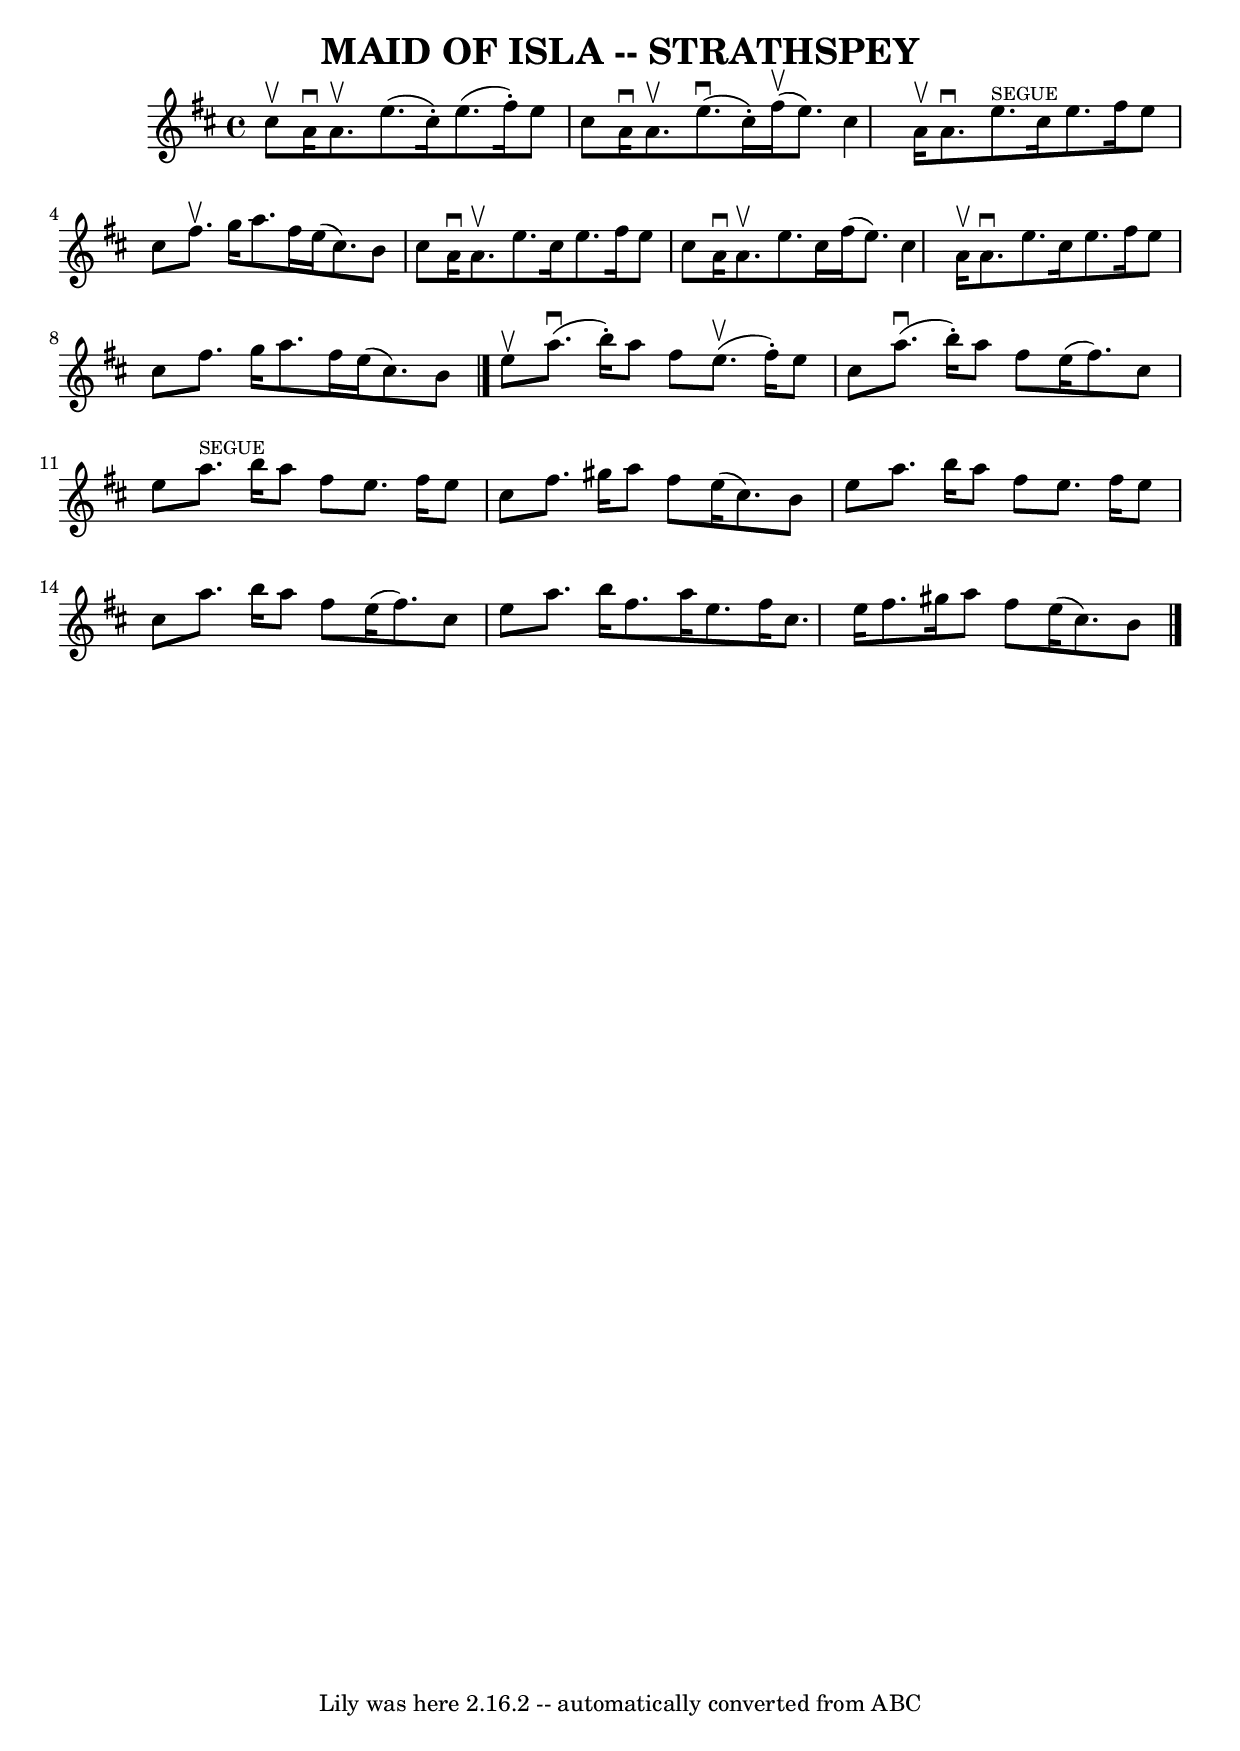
\version "2.16.2"
\include "Mammoth.ily"
\header {
  %% book = "Ryan's Mammoth Collection of Fiddle Tunes"
  crossRefNumber = "1"
  footnotes = ""
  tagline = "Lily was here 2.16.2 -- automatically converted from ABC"
  title = "MAID OF ISLA -- STRATHSPEY"

}
voicedefault =  {


  \override Staff.TimeSignature #'style = #'C
  \time 4/4 
  \key a \mixolydian
  cis''8^\upbow       |
  a'16^\downbow  
  a'8.^\upbow e''8. (cis''16 -.) e''8. (fis''16 -.) e''8    
  cis''8    |
  a'16^\downbow a'8.^\upbow e''8. (^\downbow   
  cis''16 -.) fis''16 (^\upbow e''8.) cis''4        |
  a'16 ^\upbow a'8.^\downbow e''8.^\segue cis''16 e''8. fis''16    
  e''8 cis''8    |
  fis''8.^\upbow g''16 a''8. fis''16    
  e''16 (cis''8.) b'8 cis''8    |
  |
  a'16^\downbow 
  a'8.^\upbow e''8. cis''16 e''8. fis''16 e''8 cis''8    
  |
  a'16^\downbow a'8.^\upbow e''8. cis''16 fis''16 (
  e''8.) cis''4        |
  a'16^\upbow a'8.^\downbow e''8.    
  cis''16 e''8. fis''16 e''8 cis''8    |
  fis''8. g''16    
  a''8. fis''16 e''16 (cis''8.) b'8    \bar "|." e''8^\upbow   
  |
  a''8. (^\downbow b''16 -.) a''8 fis''8 e''8. 
  (^\upbow fis''16 -.) e''8 cis''8    |
  a''8. (^\downbow   
  b''16 -.) a''8 fis''8 e''16 (fis''8.) cis''8 e''8        
  |
  a''8.^\segue b''16 a''8 fis''8 e''8. fis''16    
  e''8 cis''8    |
  fis''8. gis''16 a''8 fis''8 e''16 (
  cis''8.) b'8 e''8    |
  |
  a''8. b''16 a''8    
  fis''8 e''8. fis''16 e''8 cis''8    |
  a''8. b''16    
  a''8 fis''8 e''16 (fis''8.) cis''8 e''8        |
  
  a''8. b''16 fis''8. a''16 e''8. fis''16 cis''8. e''16    
  |
  fis''8. gis''16 a''8 fis''8 e''16 (cis''8.) b'8  
  \bar "|."   

}

\score{
  <<

    \context Staff="default"
    {
      \voicedefault 
      
    }

  >>
  \layout {
    
  }
  \midi {
  }

}
